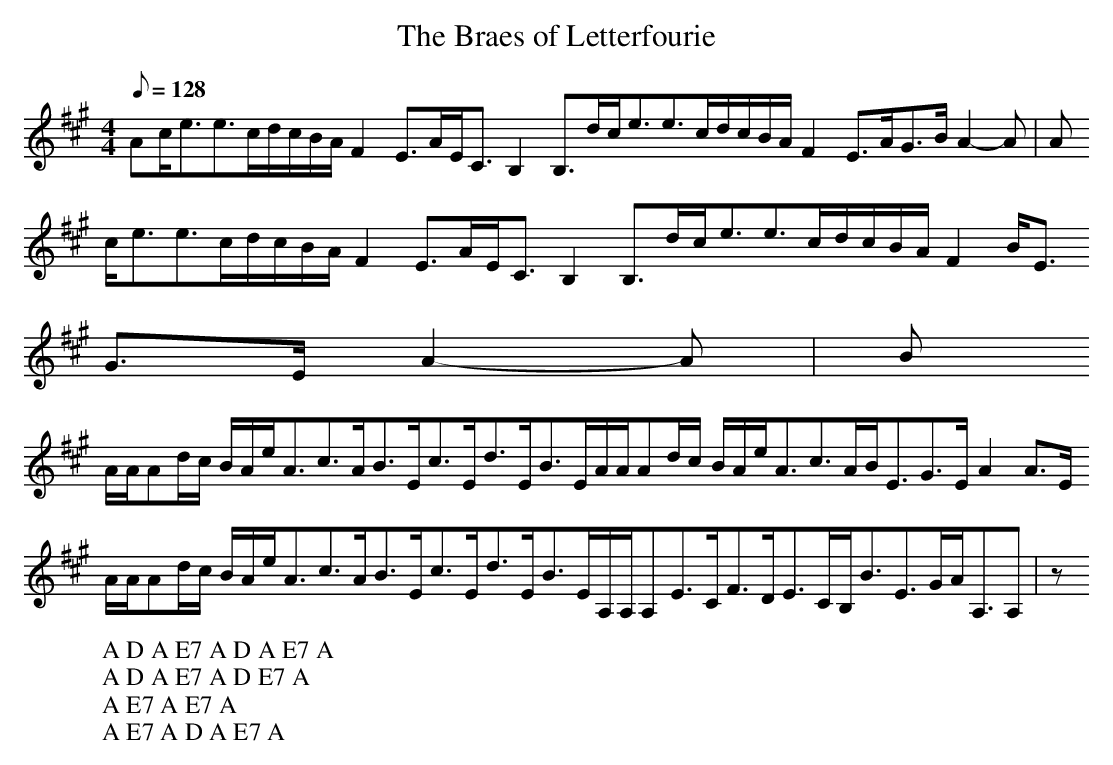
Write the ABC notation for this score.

X:1
T:The Braes of Letterfourie
M:4/4
L:1/8
Q:128
K:A
Ac/e3/2e3/2c/d/c/B/A/F2E3/2A/E/C3/2B,2B,3/2d/c/e3/2e3/2c/d/c/B/A/F2E3/2A/G3/2B/A2-A|A
W:A D A E7 A D A E7 A
c/e3/2e3/2c/d/c/B/A/F2E3/2A/E/C3/2B,2B,3/2d/c/e3/2e3/2c/d/c/B/A/F2B/E3/2
G3/2E/A2-A|B
W:A D A E7 A D E7 A
A/A/Ad/c/ B/A/e/A3/2c3/2A/B3/2E/c3/2E/d3/2E/B3/2E/A/A/Ad/c/ B/A/e/A3/2c3/2A/B/E3/2G3/2E/A2A3/2E/
W:A E7 A E7 A
A/A/Ad/c/ B/A/e/A3/2c3/2A/B3/2E/c3/2E/d3/2E/B3/2E/A,/A,/A,E3/2C/F3/2D/E3/2C/B,/B3/2E3/2G/A/A,3/2A,|z
W:A E7 A D A E7 A
